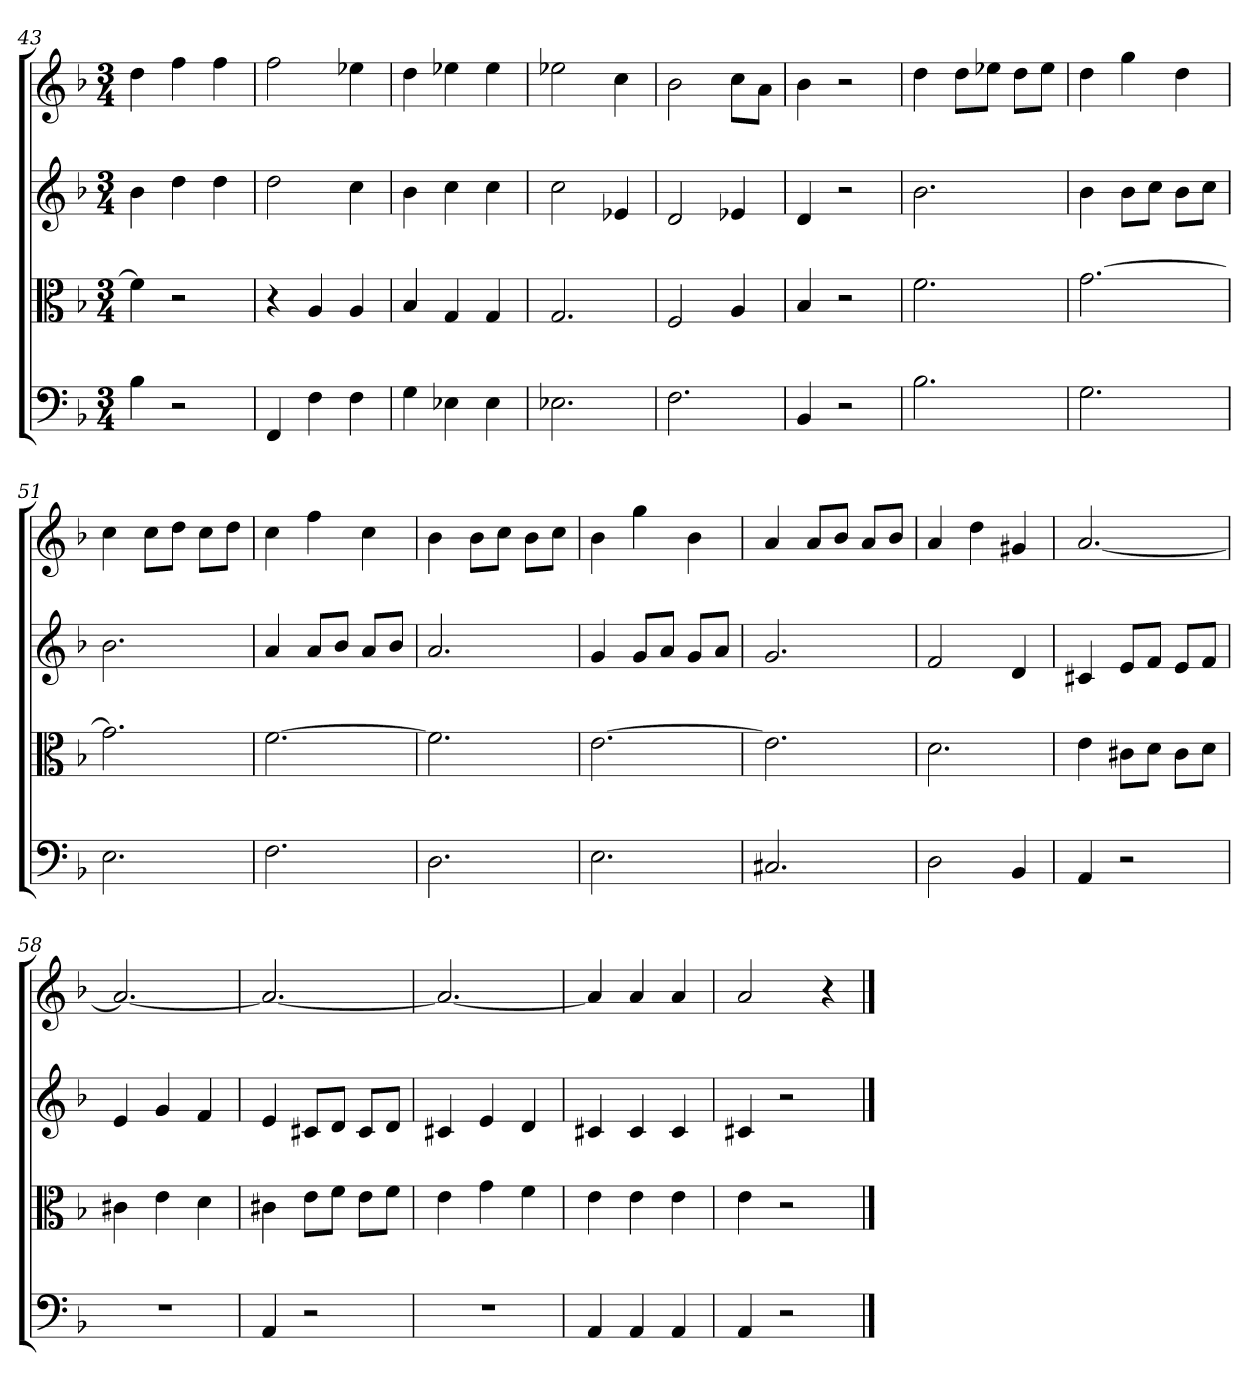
**kern	**kern	**kern	**kern
*part4	*part3	*part2	*part1
*staff4	*staff3	*staff2	*staff1
*clefF4	*clefC3	*	*
*k[b-]	*k[b-]	*k[b-]	*k[b-]
*F:	*F:	*F:	*F:
*M3/4	*M3/4	*M3/4	*M3/4
=43	=43	=43	=43
4B-	4f]	4b-	4dd
2r	2r	4dd	4ff
.	.	4dd	4ff
=44	=44	=44	=44
4FF	4r	2dd	2ff
4F	4A	.	.
4F	4A	4cc	4ee-X
=45	=45	=45	=45
4G	4B-	4b-	4dd
4E-X	4G	4cc	4ee-X
4E-	4G	4cc	4ee-
=46	=46	=46	=46
2.E-X	2.G	2cc	2ee-X
.	.	4e-X	4cc
=47	=47	=47	=47
2.F	2F	2d	2b-
.	4A	4e-X	8ccL
.	.	.	8aJ
=48	=48	=48	=48
4BB-	4B-	4d	4b-
2r	2r	2r	2r
=49	=49	=49	=49
2.B-	2.f	2.b-	4dd
.	.	.	8ddL
.	.	.	8ee-XJ
.	.	.	8ddL
.	.	.	8ee-J
=50	=50	=50	=50
2.G	[2.g	4b-	4dd
.	.	8b-L	4gg
.	.	8ccJ	.
.	.	8b-L	4dd
.	.	8ccJ	.
=51	=51	=51	=51
2.E	2.g]	2.b-	4cc
.	.	.	8ccL
.	.	.	8ddJ
.	.	.	8ccL
.	.	.	8ddJ
=52	=52	=52	=52
2.F	[2.f	4a	4cc
.	.	8aL	4ff
.	.	8b-J	.
.	.	8aL	4cc
.	.	8b-J	.
=53	=53	=53	=53
2.D	2.f]	2.a	4b-
.	.	.	8b-L
.	.	.	8ccJ
.	.	.	8b-L
.	.	.	8ccJ
=54	=54	=54	=54
2.E	[2.e	4g	4b-
.	.	8gL	4gg
.	.	8aJ	.
.	.	8gL	4b-
.	.	8aJ	.
=55	=55	=55	=55
2.C#X	2.e]	2.g	4a
.	.	.	8aL
.	.	.	8b-J
.	.	.	8aL
.	.	.	8b-J
=56	=56	=56	=56
2D	2.d	2f	4a
.	.	.	4dd
4BB-	.	4d	4g#X
=57	=57	=57	=57
4AA	4e	4c#X	[2.a
2r	8c#X\L	8eL	.
.	8d\J	8fJ	.
.	8c#\L	8eL	.
.	8d\J	8fJ	.
=58	=58	=58	=58
2.r	4c#X	4e	2.a_
.	4e	4g	.
.	4d	4f	.
=59	=59	=59	=59
4AA	4c#X	4e	2.a_
2r	8e\L	8c#XL	.
.	8f\J	8dJ	.
.	8e\L	8c#L	.
.	8f\J	8dJ	.
=60	=60	=60	=60
2.r	4e	4c#X	2.a_
.	4g	4e	.
.	4f	4d	.
=61	=61	=61	=61
4AA	4e	4c#X	4a]
4AA	4e	4c#	4a
4AA	4e	4c#	4a
=62	=62	=62	=62
4AA	4e	4c#X	2a
2r	2r	2r	.
.	.	.	4r
==	==	==	==
*-	*-	*-	*-
